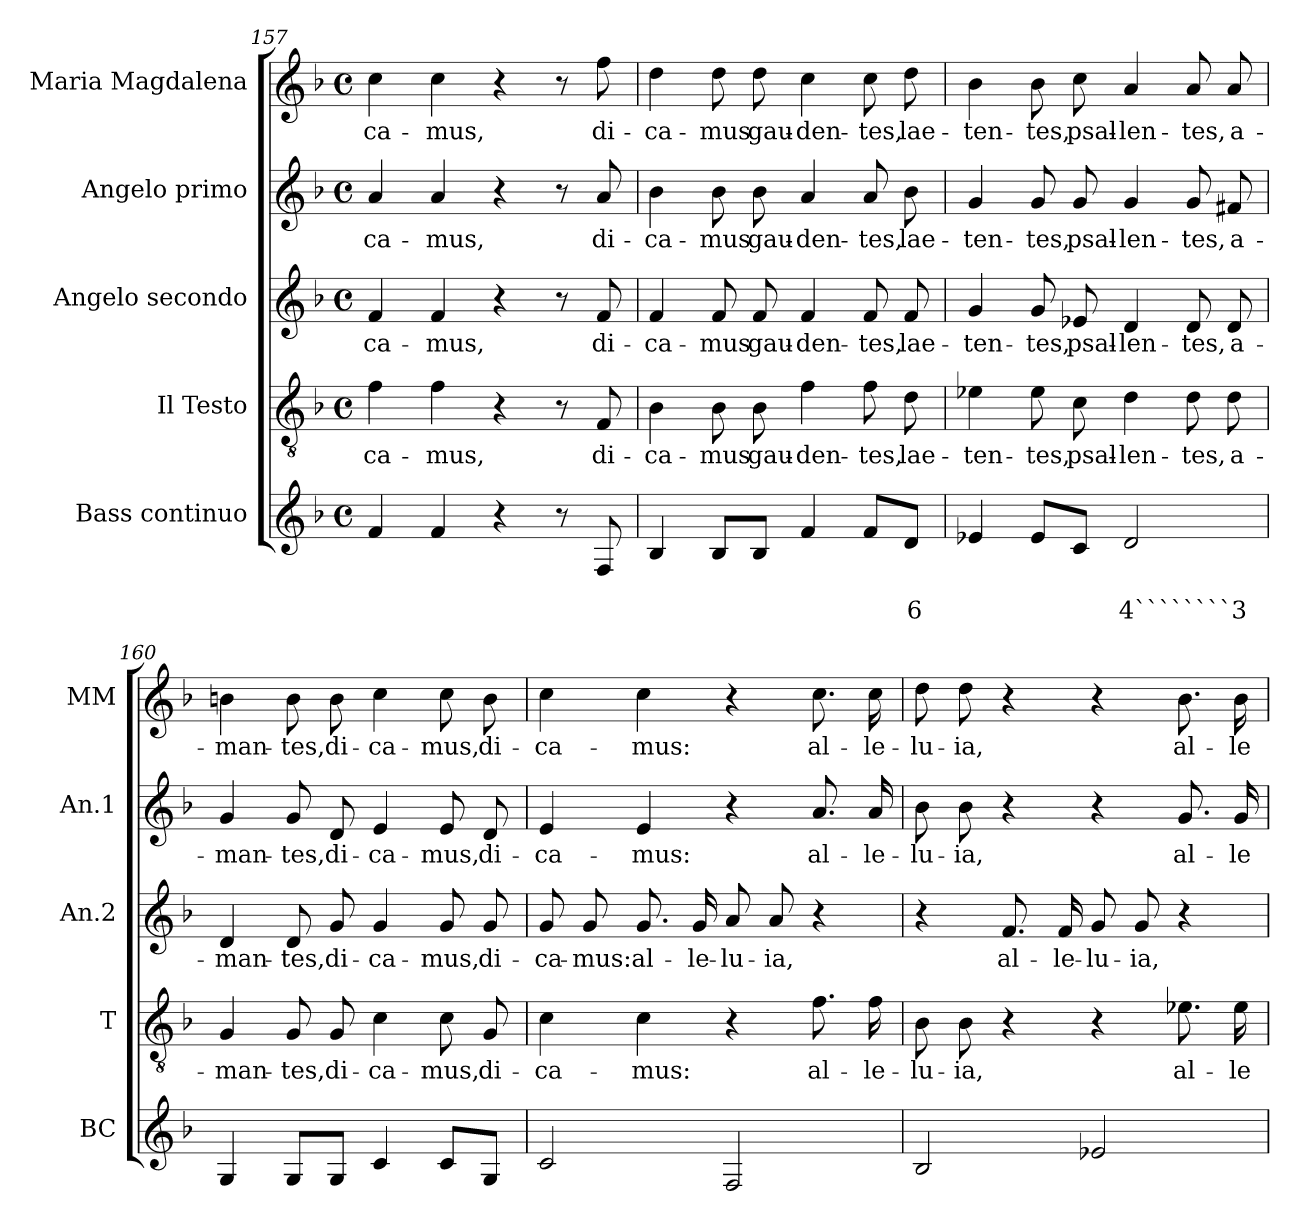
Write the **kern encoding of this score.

**kern	**text	**text	**kern	**text	**kern	**text	**kern	**text	**kern	**text
*part5	*part5	*part5	*part4	*part4	*part3	*part3	*part2	*part2	*part1	*part1
*staff5	*staff5	*staff5	*staff4	*staff4	*staff3	*staff3	*staff2	*staff2	*staff1	*staff1
*I"Bass continuo	*	*	*I"Il Testo	*	*I"Angelo  secondo	*	*I"Angelo  primo	*	*I"Maria  Magdalena	*
*I'BC	*	*	*I'T	*	*I'An.2	*	*I'An.1	*	*I'MM	*
!!LO:LB:g=z
*clefG2	*	*	*clefGv2	*	*clefG2	*	*clefG2	*	*clefG2	*
*k[b-]	*	*	*k[b-]	*	*k[b-]	*	*k[b-]	*	*k[b-]	*
*F:	*	*	*F:	*	*F:	*	*F:	*	*F:	*
*M4/4	*	*	*M4/4	*	*M4/4	*	*M4/4	*	*M4/4	*
*met(c)	*	*	*met(c)	*	*met(c)	*	*met(c)	*	*met(c)	*
=157	=157	=157	=157	=157	=157	=157	=157	=157	=157	=157
!	!	!	!	!LO:LY:b	!	!	!	!	!	!
!	!	!	!	!	!	!LO:LY:b	!	!	!	!
!	!	!	!	!	!	!	!	!LO:LY:b	!	!
!	!	!	!	!	!	!	!	!	!	!LO:LY:b
4f/	.	.	4f\	-ca-	4f/	-ca-	4a/	-ca-	4cc\	-ca-
!	!	!	!	!LO:LY:b	!	!	!	!	!	!
!	!	!	!	!	!	!LO:LY:b	!	!	!	!
!	!	!	!	!	!	!	!	!LO:LY:b	!	!
!	!	!	!	!	!	!	!	!	!	!LO:LY:b
4f/	.	.	4f\	-mus,	4f/	-mus,	4a/	-mus,	4cc\	-mus,
4r	.	.	4r	.	4r	.	4r	.	4r	.
8r	.	.	8r	.	8r	.	8r	.	8r	.
!	!	!	!	!LO:LY:b	!	!	!	!	!	!
!	!	!	!	!	!	!LO:LY:b	!	!	!	!
!	!	!	!	!	!	!	!	!LO:LY:b	!	!
!	!	!	!	!	!	!	!	!	!	!LO:LY:b
8F/	.	.	8F/	di-	8f/	di-	8a/	di-	8ff\	di-
=158	=158	=158	=158	=158	=158	=158	=158	=158	=158	=158
!	!	!	!	!LO:LY:b	!	!	!	!	!	!
!	!	!	!	!	!	!LO:LY:b	!	!	!	!
!	!	!	!	!	!	!	!	!LO:LY:b	!	!
!	!	!	!	!	!	!	!	!	!	!LO:LY:b
4B-/	.	.	4B-\	-ca-	4f/	-ca-	4b-\	-ca-	4dd\	-ca-
!	!	!	!	!LO:LY:b	!	!	!	!	!	!
!	!	!	!	!	!	!LO:LY:b	!	!	!	!
!	!	!	!	!	!	!	!	!LO:LY:b	!	!
!	!	!	!	!	!	!	!	!	!	!LO:LY:b
8B-/L	.	.	8B-\	-mus	8f/	-mus	8b-\	-mus	8dd\	-mus
!	!	!	!	!LO:LY:b	!	!	!	!	!	!
!	!	!	!	!	!	!LO:LY:b	!	!	!	!
!	!	!	!	!	!	!	!	!LO:LY:b	!	!
!	!	!	!	!	!	!	!	!	!	!LO:LY:b
8B-/J	.	.	8B-\	gau-	8f/	gau-	8b-\	gau-	8dd\	gau-
!	!	!	!	!LO:LY:b	!	!	!	!	!	!
!	!	!	!	!	!	!LO:LY:b	!	!	!	!
!	!	!	!	!	!	!	!	!LO:LY:b	!	!
!	!	!	!	!	!	!	!	!	!	!LO:LY:b
4f/	.	.	4f\	-den-	4f/	-den-	4a/	-den-	4cc\	-den-
!	!	!	!	!LO:LY:b	!	!	!	!	!	!
!	!	!	!	!	!	!LO:LY:b	!	!	!	!
!	!	!	!	!	!	!	!	!LO:LY:b	!	!
!	!	!	!	!	!	!	!	!	!	!LO:LY:b
8f/L	.	.	8f\	-tes,	8f/	-tes,	8a/	-tes,	8cc\	-tes,
!	!	!LO:LY:b	!	!	!	!	!	!	!	!
!	!	!	!	!LO:LY:b	!	!	!	!	!	!
!	!	!	!	!	!	!LO:LY:b	!	!	!	!
!	!	!	!	!	!	!	!	!LO:LY:b	!	!
!	!	!	!	!	!	!	!	!	!	!LO:LY:b
8d/J	.	6	8d\	lae-	8f/	lae-	8b-\	lae-	8dd\	lae-
=159	=159	=159	=159	=159	=159	=159	=159	=159	=159	=159
!	!	!	!	!LO:LY:b	!	!	!	!	!	!
!	!	!	!	!	!	!LO:LY:b	!	!	!	!
!	!	!	!	!	!	!	!	!LO:LY:b	!	!
!	!	!	!	!	!	!	!	!	!	!LO:LY:b
4e-X/	.	.	4e-X\	-ten-	4g/	-ten-	4g/	-ten-	4b-\	-ten-
!	!	!	!	!LO:LY:b	!	!	!	!	!	!
!	!	!	!	!	!	!LO:LY:b	!	!	!	!
!	!	!	!	!	!	!	!	!LO:LY:b	!	!
!	!	!	!	!	!	!	!	!	!	!LO:LY:b
8e-/L	.	.	8e-\	-tes,	8g/	-tes,	8g/	-tes,	8b-\	-tes,
!	!	!	!	!LO:LY:b	!	!	!	!	!	!
!	!	!	!	!	!	!LO:LY:b	!	!	!	!
!	!	!	!	!	!	!	!	!LO:LY:b	!	!
!	!	!	!	!	!	!	!	!	!	!LO:LY:b
8c/J	.	.	8c\	psal-	8e-X/	psal-	8g/	psal-	8cc\	psal-
!	!	!LO:LY:b	!	!	!	!	!	!	!	!
!	!	!	!	!LO:LY:b	!	!	!	!	!	!
!	!	!	!	!	!	!LO:LY:b	!	!	!	!
!	!	!	!	!	!	!	!	!LO:LY:b	!	!
!	!	!	!	!	!	!	!	!	!	!LO:LY:b
2d/	.	4````````3	4d\	-len-	4d/	-len-	4g/	-len-	4a/	-len-
!	!	!	!	!LO:LY:b	!	!	!	!	!	!
!	!	!	!	!	!	!LO:LY:b	!	!	!	!
!	!	!	!	!	!	!	!	!LO:LY:b	!	!
!	!	!	!	!	!	!	!	!	!	!LO:LY:b
.	.	.	8d\	-tes,	8d/	-tes,	8g/	-tes,	8a/	-tes,
!	!	!	!	!LO:LY:b	!	!	!	!	!	!
!	!	!	!	!	!	!LO:LY:b	!	!	!	!
!	!	!	!	!	!	!	!	!LO:LY:b	!	!
!	!	!	!	!	!	!	!	!	!	!LO:LY:b
.	.	.	8d\	a-	8d/	a-	8f#X/	a-	8a/	a-
=160	=160	=160	=160	=160	=160	=160	=160	=160	=160	=160
!	!	!	!	!LO:LY:b	!	!	!	!	!	!
!	!	!	!	!	!	!LO:LY:b	!	!	!	!
!	!	!	!	!	!	!	!	!LO:LY:b	!	!
!	!	!	!	!	!	!	!	!	!	!LO:LY:b
4G/	.	.	4G/	-man-	4d/	-man-	4g/	-man-	4bn\	-man-
!	!	!	!	!LO:LY:b	!	!	!	!	!	!
!	!	!	!	!	!	!LO:LY:b	!	!	!	!
!	!	!	!	!	!	!	!	!LO:LY:b	!	!
!	!	!	!	!	!	!	!	!	!	!LO:LY:b
8G/L	.	.	8G/	-tes,	8d/	-tes,	8g/	-tes,	8b\	-tes,
!	!	!	!	!LO:LY:b	!	!	!	!	!	!
!	!	!	!	!	!	!LO:LY:b	!	!	!	!
!	!	!	!	!	!	!	!	!LO:LY:b	!	!
!	!	!	!	!	!	!	!	!	!	!LO:LY:b
8G/J	.	.	8G/	di-	8g/	di-	8d/	di-	8b\	di-
!	!	!	!	!LO:LY:b	!	!	!	!	!	!
!	!	!	!	!	!	!LO:LY:b	!	!	!	!
!	!	!	!	!	!	!	!	!LO:LY:b	!	!
!	!	!	!	!	!	!	!	!	!	!LO:LY:b
4c/	.	.	4c\	-ca-	4g/	-ca-	4e/	-ca-	4cc\	-ca-
!	!	!	!	!LO:LY:b	!	!	!	!	!	!
!	!	!	!	!	!	!LO:LY:b	!	!	!	!
!	!	!	!	!	!	!	!	!LO:LY:b	!	!
!	!	!	!	!	!	!	!	!	!	!LO:LY:b
8c/L	.	.	8c\	-mus,	8g/	-mus,	8e/	-mus,	8cc\	-mus,
!	!	!	!	!LO:LY:b	!	!	!	!	!	!
!	!	!	!	!	!	!LO:LY:b	!	!	!	!
!	!	!	!	!	!	!	!	!LO:LY:b	!	!
!	!	!	!	!	!	!	!	!	!	!LO:LY:b
8G/J	.	.	8G/	di-	8g/	di-	8d/	di-	8b\	di-
!!LO:PB:g=z
=161	=161	=161	=161	=161	=161	=161	=161	=161	=161	=161
!	!	!	!	!LO:LY:b	!	!	!	!	!	!
!	!	!	!	!	!	!LO:LY:b	!	!	!	!
!	!	!	!	!	!	!	!	!LO:LY:b	!	!
!	!	!	!	!	!	!	!	!	!	!LO:LY:b
2c/	.	.	4c\	-ca-	8g/	-ca-	4e/	-ca-	4cc\	-ca-
!	!	!	!	!	!	!LO:LY:b	!	!	!	!
.	.	.	.	.	8g/	-mus:	.	.	.	.
!	!	!	!	!LO:LY:b	!	!	!	!	!	!
!	!	!	!	!	!	!LO:LY:b	!	!	!	!
!	!	!	!	!	!	!	!	!LO:LY:b	!	!
!	!	!	!	!	!	!	!	!	!	!LO:LY:b
.	.	.	4c\	-mus:	8.g/	al-	4e/	-mus:	4cc\	-mus:
!	!	!	!	!	!	!LO:LY:b	!	!	!	!
.	.	.	.	.	16g/	-le-	.	.	.	.
!	!	!	!	!	!	!LO:LY:b	!	!	!	!
2F/	.	.	4r	.	8a/	-lu-	4r	.	4r	.
!	!	!	!	!	!	!LO:LY:b	!	!	!	!
.	.	.	.	.	8a/	-ia,	.	.	.	.
!	!	!	!	!LO:LY:b	!	!	!	!	!	!
!	!	!	!	!	!	!	!	!LO:LY:b	!	!
!	!	!	!	!	!	!	!	!	!	!LO:LY:b
.	.	.	8.f\	al-	4r	.	8.a/	al-	8.cc\	al-
!	!	!	!	!LO:LY:b	!	!	!	!	!	!
!	!	!	!	!	!	!	!	!LO:LY:b	!	!
!	!	!	!	!	!	!	!	!	!	!LO:LY:b
.	.	.	16f\	-le-	.	.	16a/	-le-	16cc\	-le-
=162	=162	=162	=162	=162	=162	=162	=162	=162	=162	=162
!	!	!	!	!LO:LY:b	!	!	!	!	!	!
!	!	!	!	!	!	!	!	!LO:LY:b	!	!
!	!	!	!	!	!	!	!	!	!	!LO:LY:b
2B-/	.	.	8B-\	-lu-	4r	.	8b-\	-lu-	8dd\	-lu-
!	!	!	!	!LO:LY:b	!	!	!	!	!	!
!	!	!	!	!	!	!	!	!LO:LY:b	!	!
!	!	!	!	!	!	!	!	!	!	!LO:LY:b
.	.	.	8B-\	-ia,	.	.	8b-\	-ia,	8dd\	-ia,
!	!	!	!	!	!	!LO:LY:b	!	!	!	!
.	.	.	4r	.	8.f/	al-	4r	.	4r	.
!	!	!	!	!	!	!LO:LY:b	!	!	!	!
.	.	.	.	.	16f/	-le-	.	.	.	.
!	!	!	!	!	!	!LO:LY:b	!	!	!	!
2e-X/	.	.	4r	.	8g/	-lu-	4r	.	4r	.
!	!	!	!	!	!	!LO:LY:b	!	!	!	!
.	.	.	.	.	8g/	-ia,	.	.	.	.
!	!	!	!	!LO:LY:b	!	!	!	!	!	!
!	!	!	!	!	!	!	!	!LO:LY:b	!	!
!	!	!	!	!	!	!	!	!	!	!LO:LY:b
.	.	.	8.e-X\	al-	4r	.	8.g/	al-	8.b-\	al-
!	!	!	!	!LO:LY:b	!	!	!	!	!	!
!	!	!	!	!	!	!	!	!LO:LY:b	!	!
!	!	!	!	!	!	!	!	!	!	!LO:LY:b
.	.	.	16e-\	-le-	.	.	16g/	-le-	16b-\	-le-
=	=	=	=	=	=	=	=	=	=	=
*-	*-	*-	*-	*-	*-	*-	*-	*-	*-	*-
